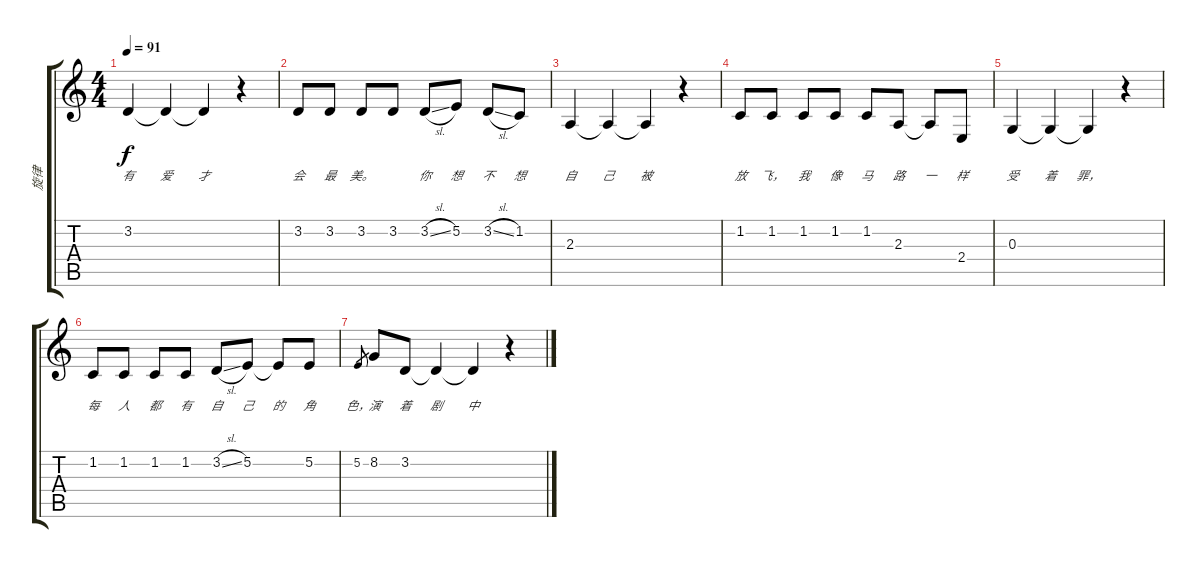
\track ("旋律" "旋律") {instrument acousticgrandpiano}
\staff {score tabs}
\tuning (E4 B3 G3 D3 A2 E2) {hide}
\ts (4 4)
\tempo 91
\clef g2
\ks c
3.2.4{lyrics (0 "有") lyrics (1 "") lyrics (2 "") lyrics (3 "") lyrics (4 "") dy f} 3.2{t}.4{lyrics (0 "爱") lyrics (1 "") lyrics (2 "") lyrics (3 "") lyrics (4 "")} 3.2{t}.4{lyrics (0 "才") lyrics (1 "") lyrics (2 "") lyrics (3 "") lyrics (4 "")} r.4 |
3.2.8{lyrics (0 "会") lyrics (1 "") lyrics (2 "") lyrics (3 "") lyrics (4 "")} 3.2.8{lyrics (0 "最") lyrics (1 "") lyrics (2 "") lyrics (3 "") lyrics (4 "")} 3.2.8{lyrics (0 "美。") lyrics (1 "") lyrics (2 "") lyrics (3 "") lyrics (4 "")} 3.2.8{lyrics (0 "") lyrics (1 "") lyrics (2 "") lyrics (3 "") lyrics (4 "")} 3.2{sl}.8{lyrics (0 "你") lyrics (1 "") lyrics (2 "") lyrics (3 "") lyrics (4 "")} 5.2.8{lyrics (0 "想") lyrics (1 "") lyrics (2 "") lyrics (3 "") lyrics (4 "")} 3.2{sl}.8{lyrics (0 "不") lyrics (1 "") lyrics (2 "") lyrics (3 "") lyrics (4 "")} 1.2.8{lyrics (0 "想") lyrics (1 "") lyrics (2 "") lyrics (3 "") lyrics (4 "")} |
2.3.4{lyrics (0 "自") lyrics (1 "") lyrics (2 "") lyrics (3 "") lyrics (4 "")} 2.3{t}.4{lyrics (0 "己") lyrics (1 "") lyrics (2 "") lyrics (3 "") lyrics (4 "")} 2.3{t}.4{lyrics (0 "被") lyrics (1 "") lyrics (2 "") lyrics (3 "") lyrics (4 "")} r.4 |
1.2.8{lyrics (0 "放") lyrics (1 "") lyrics (2 "") lyrics (3 "") lyrics (4 "")} 1.2.8{lyrics (0 "飞，") lyrics (1 "") lyrics (2 "") lyrics (3 "") lyrics (4 "")} 1.2.8{lyrics (0 "我") lyrics (1 "") lyrics (2 "") lyrics (3 "") lyrics (4 "")} 1.2.8{lyrics (0 "像") lyrics (1 "") lyrics (2 "") lyrics (3 "") lyrics (4 "")} 1.2.8{lyrics (0 "马") lyrics (1 "") lyrics (2 "") lyrics (3 "") lyrics (4 "")} 2.3.8{lyrics (0 "路") lyrics (1 "") lyrics (2 "") lyrics (3 "") lyrics (4 "")} 2.3{t}.8{lyrics (0 "一") lyrics (1 "") lyrics (2 "") lyrics (3 "") lyrics (4 "")} 2.4.8{lyrics (0 "样") lyrics (1 "") lyrics (2 "") lyrics (3 "") lyrics (4 "")} |
0.3.4{lyrics (0 "受") lyrics (1 "") lyrics (2 "") lyrics (3 "") lyrics (4 "")} 0.3{t}.4{lyrics (0 "着") lyrics (1 "") lyrics (2 "") lyrics (3 "") lyrics (4 "")} 0.3{t}.4{lyrics (0 "罪，") lyrics (1 "") lyrics (2 "") lyrics (3 "") lyrics (4 "")} r.4 |
1.2.8{lyrics (0 "每") lyrics (1 "") lyrics (2 "") lyrics (3 "") lyrics (4 "")} 1.2.8{lyrics (0 "人") lyrics (1 "") lyrics (2 "") lyrics (3 "") lyrics (4 "")} 1.2.8{lyrics (0 "都") lyrics (1 "") lyrics (2 "") lyrics (3 "") lyrics (4 "")} 1.2.8{lyrics (0 "有") lyrics (1 "") lyrics (2 "") lyrics (3 "") lyrics (4 "")} 3.2{sl}.8{lyrics (0 "自") lyrics (1 "") lyrics (2 "") lyrics (3 "") lyrics (4 "")} 5.2.8{lyrics (0 "己") lyrics (1 "") lyrics (2 "") lyrics (3 "") lyrics (4 "")} 5.2{t}.8{lyrics (0 "的") lyrics (1 "") lyrics (2 "") lyrics (3 "") lyrics (4 "")} 5.2.8{lyrics (0 "角") lyrics (1 "") lyrics (2 "") lyrics (3 "") lyrics (4 "")} |
5.2.8{lyrics (0 "色，") lyrics (1 "") lyrics (2 "") lyrics (3 "") lyrics (4 "") gr} 8.2.8{lyrics (0 "演") lyrics (1 "") lyrics (2 "") lyrics (3 "") lyrics (4 "")} 3.2.8{lyrics (0 "着") lyrics (1 "") lyrics (2 "") lyrics (3 "") lyrics (4 "")} 3.2{t}.4{lyrics (0 "剧") lyrics (1 "") lyrics (2 "") lyrics (3 "") lyrics (4 "")} 3.2{t}.4{lyrics (0 "中") lyrics (1 "") lyrics (2 "") lyrics (3 "") lyrics (4 "")} r.4
